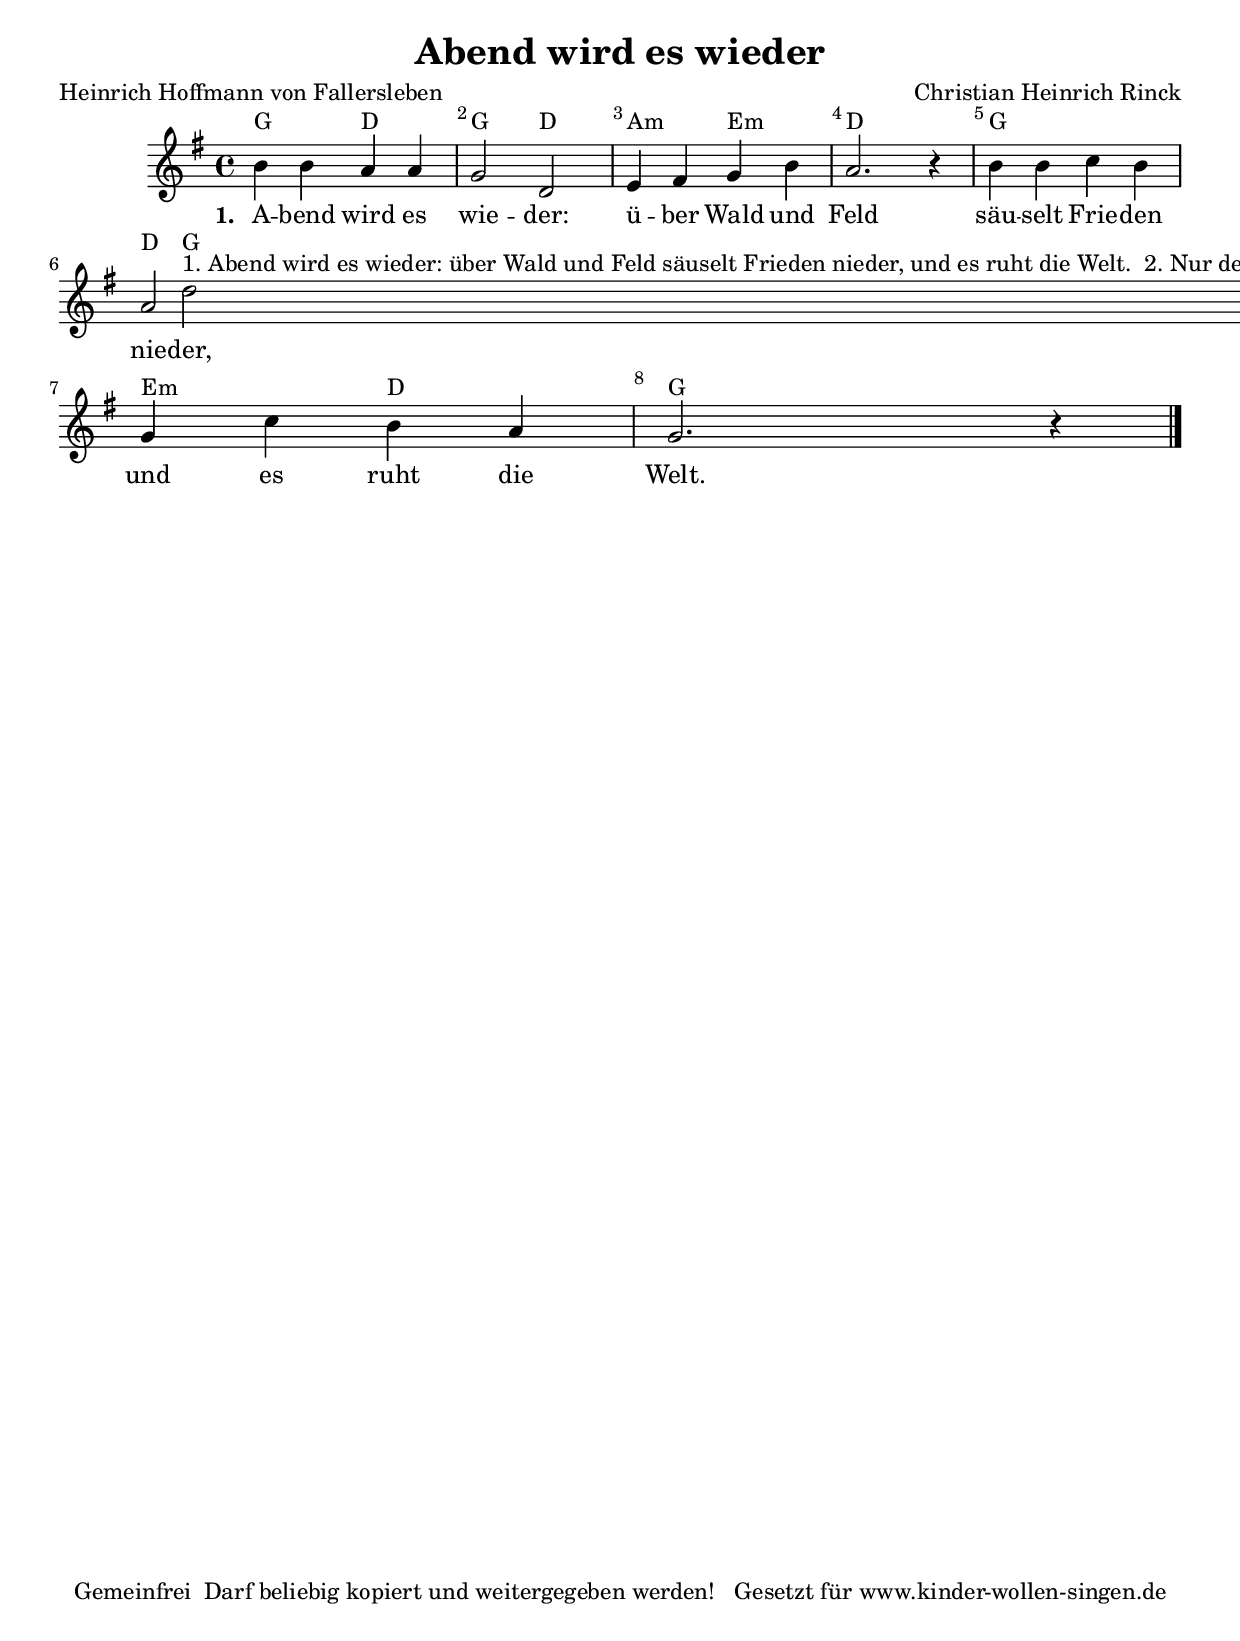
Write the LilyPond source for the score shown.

%=============================================
%   created by MuseScore Version: 0.9.6.3
%          Sonntag, 6. Februar 2011
%=============================================

\version "2.12.0"



#(set-default-paper-size "a4")

\paper {
  line-width    = 190\mm
  left-margin   = 10\mm
  top-margin    = 10\mm
  bottom-margin = 20\mm
  %%indent = 0 \mm 
  %%set to ##t if your score is less than one page: 
  ragged-last-bottom = ##t 
  ragged-bottom = ##f  
  %% in orchestral scores you probably want the two bold slashes 
  %% separating the systems: so uncomment the following line: 
  %% system-separator-markup = \slashSeparator 
  }

\header {
    title = "Abend wird es wieder"
    composer = "Christian Heinrich Rinck"
    poet = "Heinrich Hoffmann von Fallersleben"
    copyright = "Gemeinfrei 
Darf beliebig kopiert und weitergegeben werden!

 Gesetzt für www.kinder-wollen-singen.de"
    }

AvoiceAA = \relative c'{
    \set Staff.instrumentName = #""
    \set Staff.shortInstrumentName = #""
    \clef treble
    %staffkeysig
    \key g \major 
    %barkeysig: 
    \key g \major 
    %bartimesig: 
    \time 4/4 
    b'4 b a a      | % 1
    g2 d      | % 2
    e4 fis g b      | % 3
    a2. r4      | % 4
    b b c b      | % 5
    a2 d ^\markup {\upright  "1. Abend wird es wieder:
über Wald und Feld
säuselt Frieden nieder,
und es ruht die Welt.

2. Nur der Bach ergießet
sich am Felsen dort,
und er braust und fließet
immer, immer fort.

3. Und kein Abend bringet
Frieden ihm und Ruh;
keine Glocke klinget
ihm ein Rastlied zu.

4. So in deinem Streben
bist, mein Herz, auch du;
Gott nur kann dir geben
wahre Abendruh!"}      | % 6
    g,4 c b a      | % 7
    g2. r4 \bar "|."\bar "|." 
}% end of last bar in partorvoice

      ApartAverseA = \lyricmode { \set stanza = " 1. " A -- bend  wird es wie -- der:  ü -- ber  Wald und Feld säu -- selt  Frie -- den  nie -- der,  und es ruht die Welt. }
theChords = \chordmode { 
    g2 d2 g2 d2 a2:m e2:m d1 g1 d2 g2 e2:m d2 g4 }%%end of chordlist 


\score { 
    << 
    \new ChordNames { \theChords } 
        \context Staff = ApartA << 
            \context Voice = AvoiceAA \AvoiceAA
        >>

         \context Lyrics = ApartAverseA\lyricsto AvoiceAA  \ApartAverseA



      \set Score.skipBars = ##t
      %%\set Score.melismaBusyProperties = #'()
      \override Score.BarNumber #'break-visibility = #end-of-line-invisible %%every bar is numbered.!!!
      %% remove previous line to get barnumbers only at beginning of system.
       #(set-accidental-style 'modern-cautionary)
      \set Score.markFormatter = #format-mark-box-letters %%boxed rehearsal-marks
       \override Score.TimeSignature #'style = #'() %%makes timesigs always numerical
      %% remove previous line to get cut-time/alla breve or common time 
      \set Score.pedalSustainStyle = #'mixed 
       %% make spanners comprise the note it end on, so that there is no doubt that this note is included.
       \override Score.TrillSpanner #'(bound-details right padding) = #-2
      \override Score.TextSpanner #'(bound-details right padding) = #-1
      %% Lilypond's normal textspanners are too weak:  
      \override Score.TextSpanner #'dash-period = #1
      \override Score.TextSpanner #'dash-fraction = #0.5
      %% lilypond chordname font, like mscore jazzfont, is both far too big and extremely ugly (olagunde@start.no):
      \override Score.ChordName #'font-family = #'roman 
      \override Score.ChordName #'font-size =#0 
      %% In my experience the normal thing in printed scores is maj7 and not the triangle. (olagunde):
      \set Score.majorSevenSymbol = \markup {maj7}
  >>

  %% Boosey and Hawkes, and Peters, have barlines spanning all staff-groups in a score,
  %% Eulenburg and Philharmonia, like Lilypond, have no barlines between staffgroups.
  %% If you want the Eulenburg/Lilypond style, comment out the following line:
  \layout {\context {\Score \consists Span_bar_engraver}}
}%% end of score-block 

#(set-global-staff-size 20)
